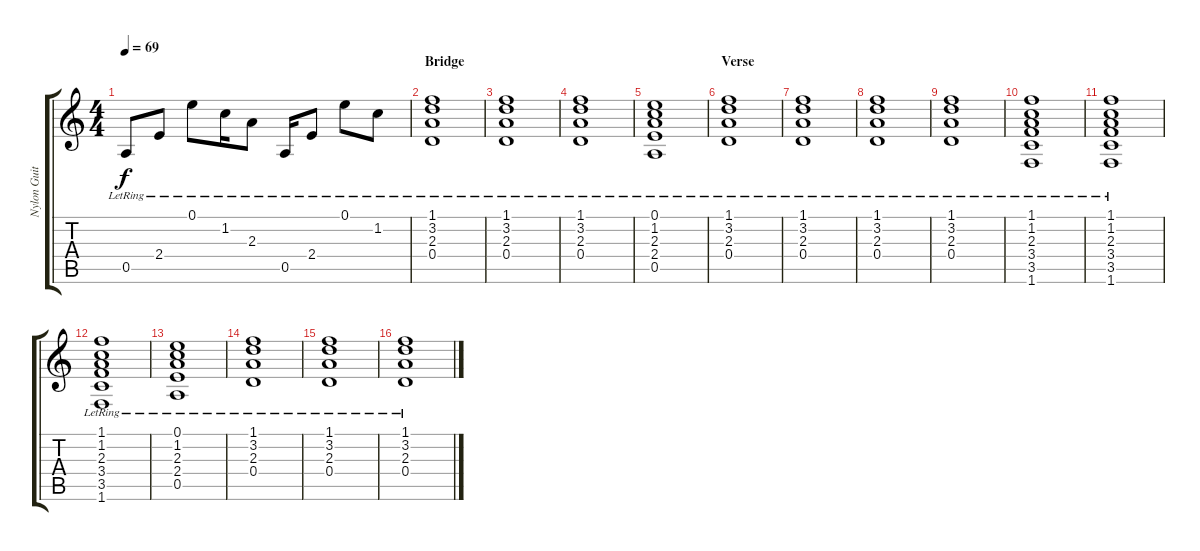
\track ("Nylon Guitar" "Nylon Guit") {instrument acousticguitarnylon}
\staff {score tabs}
\tuning (E4 B3 G3 D3 A2 E2) {hide}
\ts (4 4)
\tempo 69
\clef g2
\ks c
0.5{lr}.8{dy f} 2.4{lr}.8 0.1{lr}.8 1.2{lr}.16 2.3{lr}.8 0.5{lr}.16 2.4{lr}.8 0.1{lr}.8 1.2{lr}.8 |
\section ("" "Bridge")
(1.1{lr} 3.2{lr} 2.3{lr} 0.4{lr}).1 |
(1.1{lr} 3.2{lr} 2.3{lr} 0.4{lr}).1 |
(1.1{lr} 3.2{lr} 2.3{lr} 0.4{lr}).1 |
(0.1{lr} 1.2{lr} 2.3{lr} 2.4{lr} 0.5{lr}).1 |
\section ("" "Verse")
(1.1{lr} 3.2{lr} 2.3{lr} 0.4{lr}).1 |
(1.1{lr} 3.2{lr} 2.3{lr} 0.4{lr}).1 |
(1.1{lr} 3.2{lr} 2.3{lr} 0.4{lr}).1 |
(1.1{lr} 3.2{lr} 2.3{lr} 0.4{lr}).1 |
(1.1{lr} 1.2{lr} 2.3{lr} 3.4{lr} 3.5{lr} 1.6{lr}).1 |
(1.1{lr} 1.2{lr} 2.3{lr} 3.4{lr} 3.5{lr} 1.6{lr}).1 |
(1.1{lr} 1.2{lr} 2.3{lr} 3.4{lr} 3.5{lr} 1.6{lr}).1 |
(0.1{lr} 1.2{lr} 2.3{lr} 2.4{lr} 0.5{lr}).1 |
(1.1{lr} 3.2{lr} 2.3{lr} 0.4{lr}).1 |
(1.1{lr} 3.2{lr} 2.3{lr} 0.4{lr}).1 |
(1.1{lr} 3.2{lr} 2.3{lr} 0.4{lr}).1
